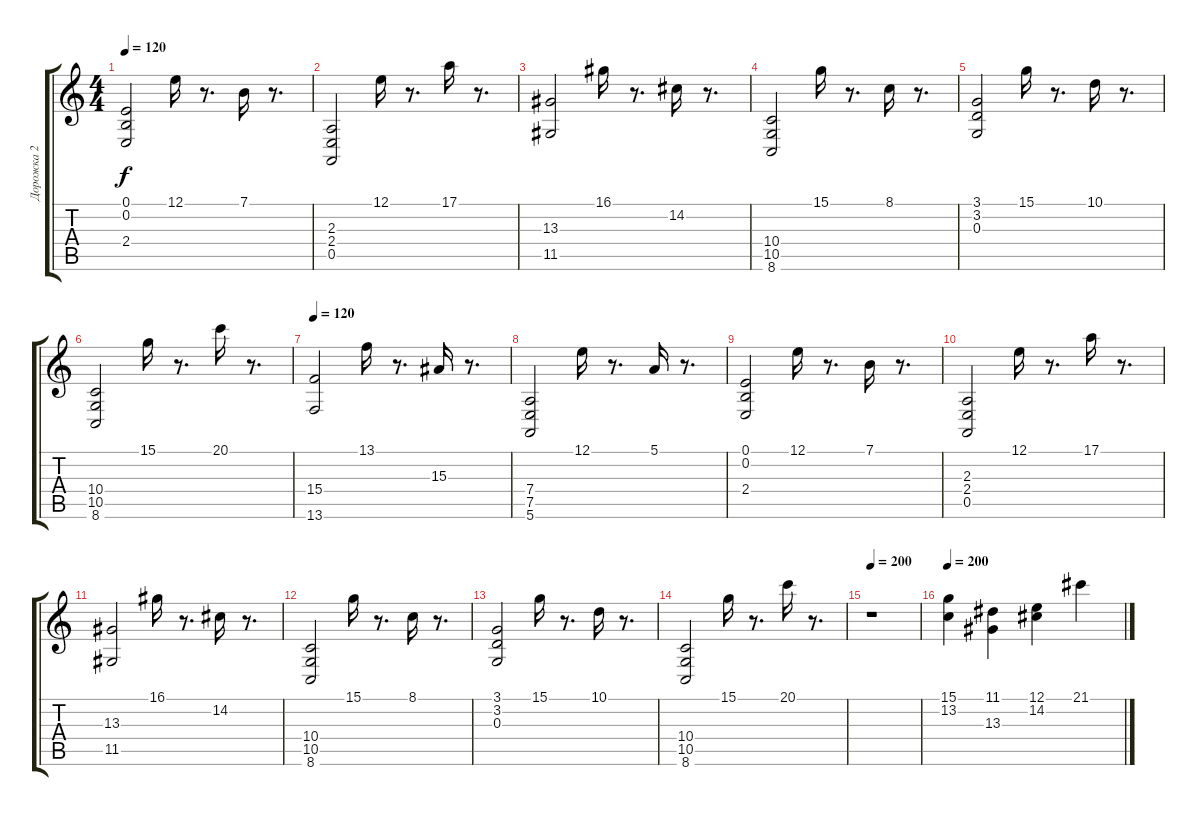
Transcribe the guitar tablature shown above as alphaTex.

\track ("Дорожка 2" "Дорожка 2") {instrument stringensemble1}
\staff {score tabs}
\tuning (E4 B3 G3 D3 A2 E2) {hide}
\ts (4 4)
\tempo 120
\clef g2
\ks c
(0.1 0.2 2.4).2{dy f} 12.1.16 r.8{d} 7.1.16 r.8{d} |
(2.3 2.4 0.5).2 12.1.16 r.8{d} 17.1.16 r.8{d} |
(13.3 11.5).2 16.1.16 r.8{d} 14.2.16 r.8{d} |
(10.4 10.5 8.6).2 15.1.16 r.8{d} 8.1.16 r.8{d} |
(3.1 3.2 0.3).2 15.1.16 r.8{d} 10.1.16 r.8{d} |
(10.4 10.5 8.6).2 15.1.16 r.8{d} 20.1.16 r.8{d} |
\tempo 120
(15.4 13.6).2 13.1.16 r.8{d} 15.3.16 r.8{d} |
(7.4 7.5 5.6).2 12.1.16 r.8{d} 5.1.16 r.8{d} |
(0.1 0.2 2.4).2 12.1.16 r.8{d} 7.1.16 r.8{d} |
(2.3 2.4 0.5).2 12.1.16 r.8{d} 17.1.16 r.8{d} |
(13.3 11.5).2 16.1.16 r.8{d} 14.2.16 r.8{d} |
(10.4 10.5 8.6).2 15.1.16 r.8{d} 8.1.16 r.8{d} |
(3.1 3.2 0.3).2 15.1.16 r.8{d} 10.1.16 r.8{d} |
(10.4 10.5 8.6).2 15.1.16 r.8{d} 20.1.16 r.8{d} |
\tempo 200
r.1 |
\tempo 200
(15.1 13.2).4 (11.1 13.3).4 (12.1 14.2).4 21.1.4
